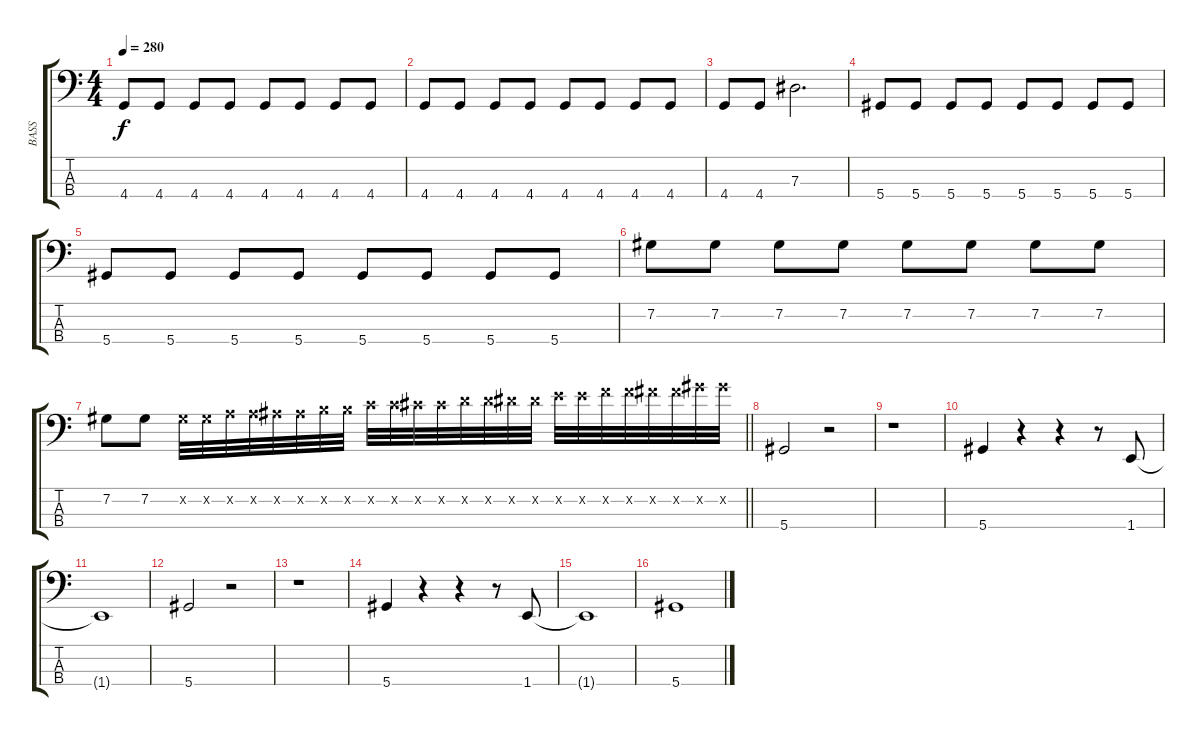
\track ("BASS" "BASS") {instrument electricbassfinger}
\staff {score tabs}
\tuning (Gb2 Db2 Ab1 Eb1) {hide}
\ts (4 4)
\tempo 280
\clef f4
\ks aminor
4.4.8{dy f} 4.4.8 4.4.8 4.4.8 4.4.8 4.4.8 4.4.8 4.4.8 |
4.4.8 4.4.8 4.4.8 4.4.8 4.4.8 4.4.8 4.4.8 4.4.8 |
4.4.8 4.4.8 7.3.2{d} |
5.4.8 5.4.8 5.4.8 5.4.8 5.4.8 5.4.8 5.4.8 5.4.8 |
5.4.8 5.4.8 5.4.8 5.4.8 5.4.8 5.4.8 5.4.8 5.4.8 |
7.2.8 7.2.8 7.2.8 7.2.8 7.2.8 7.2.8 7.2.8 7.2.8 |
\barLineRight lightlight
7.2.8 7.2.8 7.2{x}.32 7.2{x}.32 8.2{x}.32 8.2{x}.32 9.2{x}.32 9.2{x}.32 10.2{x}.32 10.2{x}.32 11.2{x}.32 11.2{x}.32 12.2{x}.32 12.2{x}.32 13.2{x}.32 13.2{x}.32 14.2{x}.32 14.2{x}.32 15.2{x}.32 15.2{x}.32 16.2{x}.32 16.2{x}.32 17.2{x}.32 17.2{x}.32 19.2{x}.32 19.2{x}.32 |
5.4.2 r.2 |
r.1 |
5.4.4 r.4 r.4 r.8 1.4.8 |
1.4{t}.1 |
5.4.2 r.2 |
r.1 |
5.4.4 r.4 r.4 r.8 1.4.8 |
1.4{t}.1 |
5.4.1
